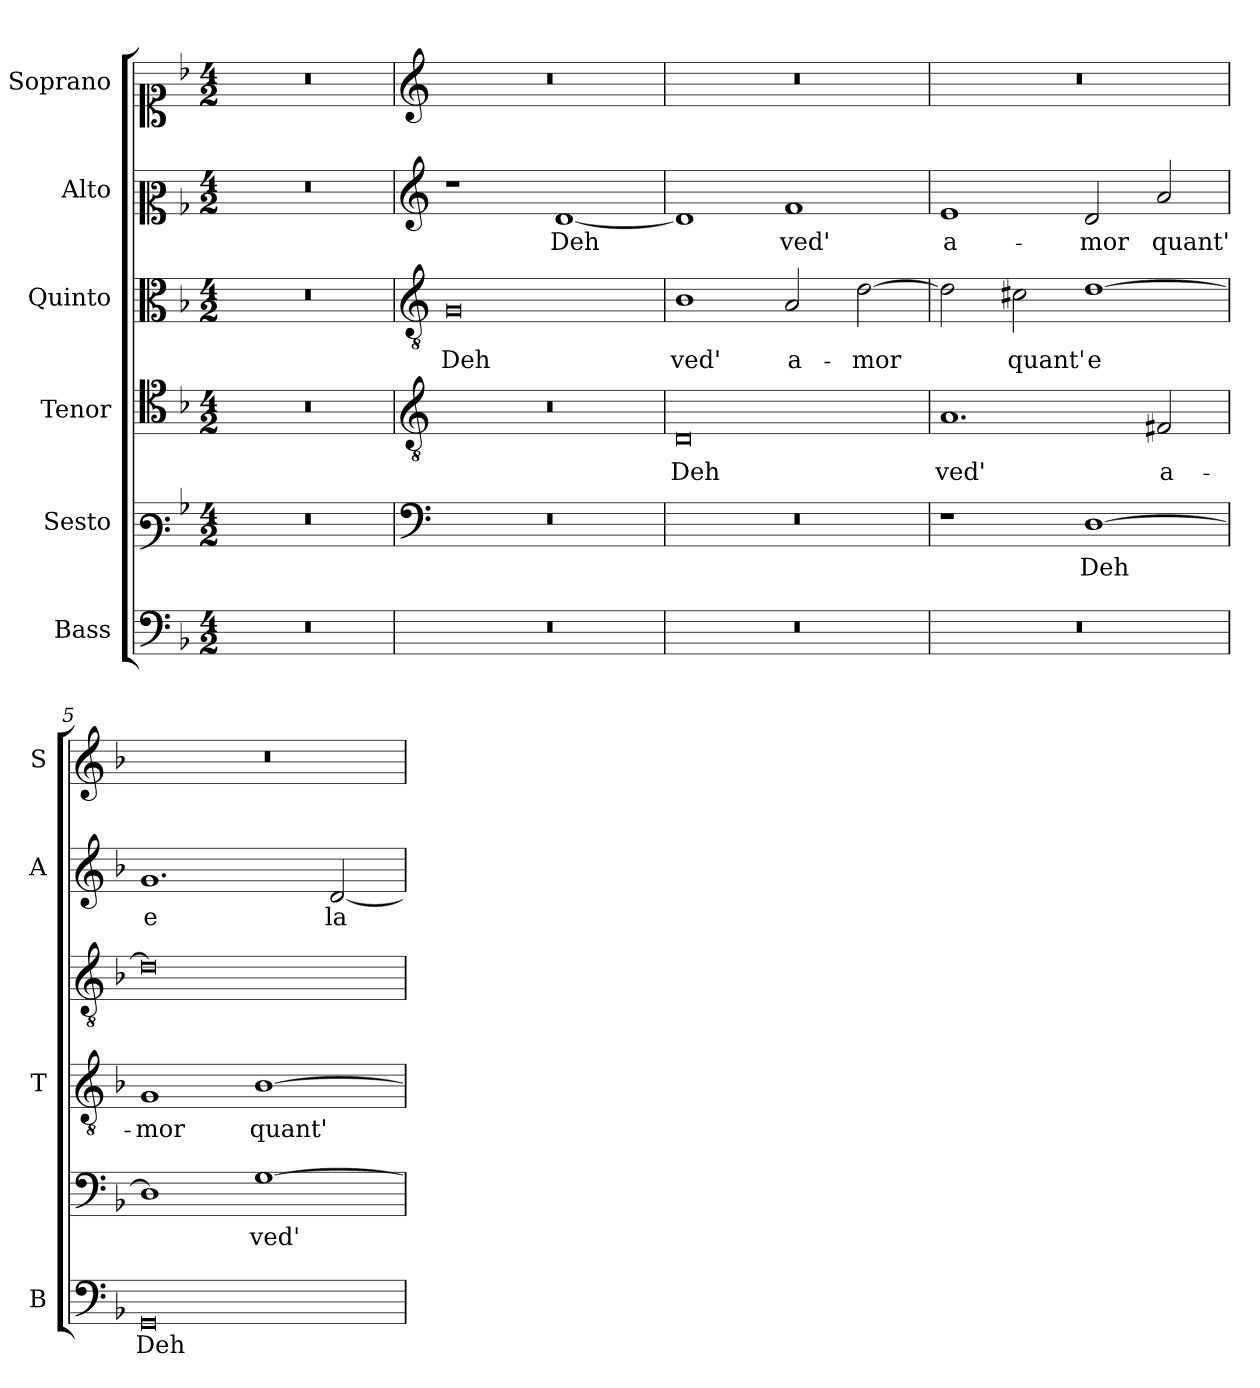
**kern	**text	**kern	**text	**kern	**text	**kern	**text	**kern	**text	**kern
*part6	*part6	*part5	*part5	*part4	*part4	*part3	*part3	*part2	*part2	*part1
*staff6	*staff6	*staff5	*staff5	*staff4	*staff4	*staff3	*staff3	*staff2	*staff2	*staff1
*I"Bass	*	*I"Sesto	*	*I"Tenor	*	*I"Quinto	*	*I"Alto	*	*I"Soprano
*I'B	*	*	*	*I'T	*	*	*	*I'A	*	*I'S
*clefF4	*	*clefF3	*	*clefC4	*	*clefC3	*	*clefC2	*	*clefC1
*k[b-]	*	*k[b-]	*	*k[b-]	*	*k[b-]	*	*k[b-]	*	*k[b-]
*F:	*	*F:	*	*F:	*	*F:	*	*F:	*	*F:
*M4/2	*	*M4/2	*	*M4/2	*	*M4/2	*	*M4/2	*	*M4/2
=1	=1	=1	=1	=1	=1	=1	=1	=1	=1	=1
0r	.	0r	.	0r	.	0r	.	0r	.	0r
=2	=2	=2	=2	=2	=2	=2	=2	=2	=2	=2
*	*	*clefF4	*	*clefGv2	*	*clefGv2	*	*clefG2	*	*clefG2
!	!	!	!	!	!	!	!LO:LY:b	!	!	!
0r	.	0r	.	0r	.	0G	Deh	1r	.	0r
!	!	!	!	!	!	!	!	!	!LO:LY:b	!
.	.	.	.	.	.	.	.	[1d	Deh	.
=3	=3	=3	=3	=3	=3	=3	=3	=3	=3	=3
!	!	!	!	!	!LO:LY:b	!	!	!	!	!
!	!	!	!	!	!	!	!LO:LY:b	!	!	!
0r	.	0r	.	0D	Deh	1B-	ved'	1d]	.	0r
!	!	!	!	!	!	!	!LO:LY:b	!	!	!
!	!	!	!	!	!	!	!	!	!LO:LY:b	!
.	.	.	.	.	.	2A/	a-	1f	ved'	.
!	!	!	!	!	!	!	!LO:LY:b	!	!	!
.	.	.	.	.	.	[2d\	-mor	.	.	.
=4	=4	=4	=4	=4	=4	=4	=4	=4	=4	=4
!	!	!	!	!	!LO:LY:b	!	!	!	!	!
!	!	!	!	!	!	!	!	!	!LO:LY:b	!
0r	.	1r	.	1.A	ved'	2d\]	.	1e	a-	0r
!	!	!	!	!	!	!	!LO:LY:b	!	!	!
.	.	.	.	.	.	2c#X\	quant'	.	.	.
!	!	!	!LO:LY:b	!	!	!	!	!	!	!
!	!	!	!	!	!	!	!LO:LY:b	!	!	!
!	!	!	!	!	!	!	!	!	!LO:LY:b	!
.	.	[1D	Deh	.	.	[1d	e	2d/	-mor	.
!	!	!	!	!	!LO:LY:b	!	!	!	!	!
!	!	!	!	!	!	!	!	!	!LO:LY:b	!
.	.	.	.	2F#X/	a-	.	.	2a/	quant'	.
=5	=5	=5	=5	=5	=5	=5	=5	=5	=5	=5
!	!LO:LY:b	!	!	!	!	!	!	!	!	!
!	!	!	!	!	!LO:LY:b	!	!	!	!	!
!	!	!	!	!	!	!	!	!	!LO:LY:b	!
0GG	Deh	1D]	.	1G	-mor	0d]	.	1.g	e	0r
!	!	!	!LO:LY:b	!	!	!	!	!	!	!
!	!	!	!	!	!LO:LY:b	!	!	!	!	!
.	.	[1G	ved'	[1B-	quant'	.	.	.	.	.
!	!	!	!	!	!	!	!	!	!LO:LY:b	!
.	.	.	.	.	.	.	.	[2d/	la	.
=	=	=	=	=	=	=	=	=	=	=
*-	*-	*-	*-	*-	*-	*-	*-	*-	*-	*-
